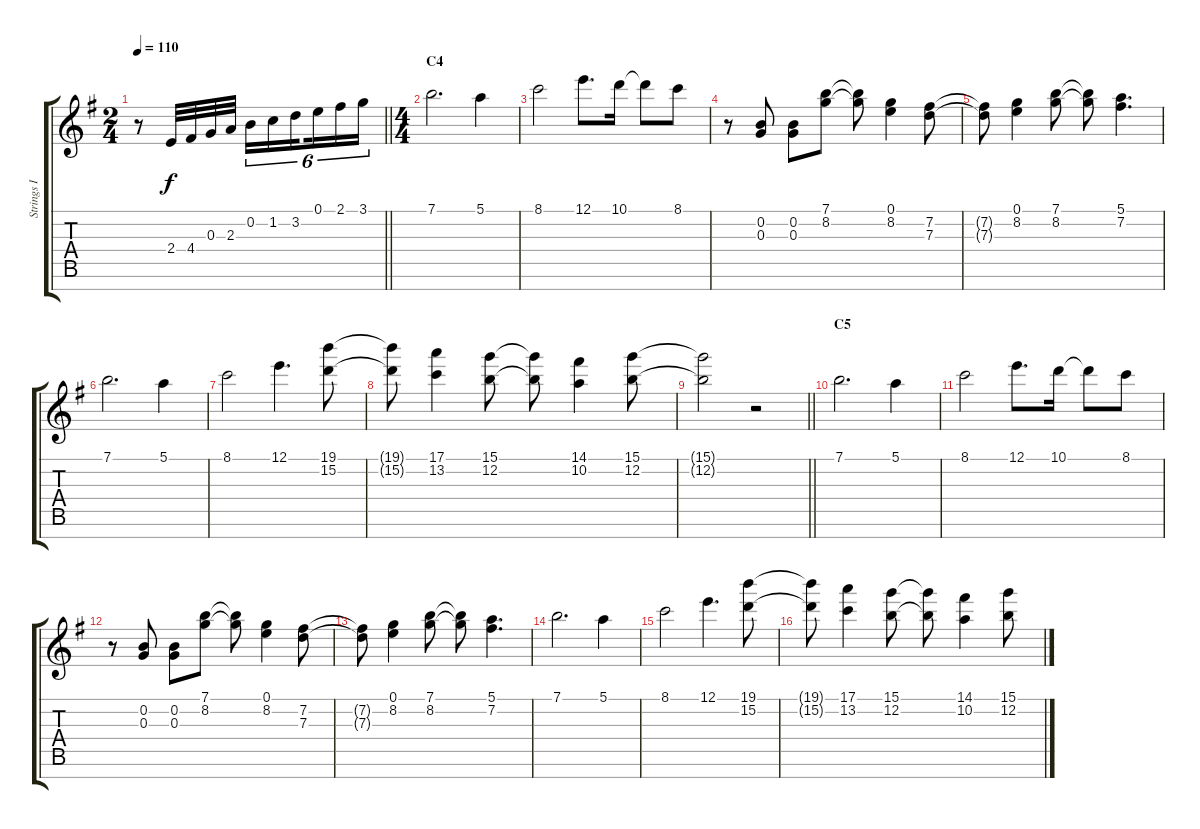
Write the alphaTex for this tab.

\track ("Strings I" "Strings I") {instrument stringensemble1}
\staff {score tabs}
\tuning (E5 B4 G4 D4 A3 E3 B2) {hide}
\ts (2 4)
\tempo 110
\clef g2
\barLineRight lightlight
\ks g
r.8{dy f} 2.4.32 4.4.32 0.3.32 2.3.32 0.2.16{tu (6 4)} 1.2.16{tu (6 4)} 3.2.16{tu (6 4) beam splitsecondary} 0.1.16{tu (6 4)} 2.1.16{tu (6 4)} 3.1.16{tu (6 4)} |
\ts (4 4)
\section ("" "C4")
7.1.2{d} 5.1.4 |
8.1.2 12.1.8{d} 10.1.16 10.1{t}.8 8.1.8 |
r.8 (0.2 0.3).8 (0.2 0.3).8 (7.1 8.2).8 (7.1{t} 8.2{t}).8 (0.1 8.2).4 (7.2 7.3).8 |
(7.2{t} 7.3{t}).8 (0.1 8.2).4 (7.1 8.2).8 (7.1{t} 8.2{t}).8 (5.1 7.2).4{d} |
7.1.2{d} 5.1.4 |
8.1.2 12.1.4{d} (19.1 15.2).8 |
(19.1{t} 15.2{t}).8 (17.1 13.2).4 (15.1 12.2).8 (15.1{t} 12.2{t}).8 (14.1 10.2).4 (15.1 12.2).8 |
\barLineRight lightlight
(15.1{t} 12.2{t}).2 r.2 |
\section ("" "C5")
7.1.2{d} 5.1.4 |
8.1.2 12.1.8{d} 10.1.16 10.1{t}.8 8.1.8 |
r.8 (0.2 0.3).8 (0.2 0.3).8 (7.1 8.2).8 (7.1{t} 8.2{t}).8 (0.1 8.2).4 (7.2 7.3).8 |
(7.2{t} 7.3{t}).8 (0.1 8.2).4 (7.1 8.2).8 (7.1{t} 8.2{t}).8 (5.1 7.2).4{d} |
7.1.2{d} 5.1.4 |
8.1.2 12.1.4{d} (19.1 15.2).8 |
(19.1{t} 15.2{t}).8 (17.1 13.2).4 (15.1 12.2).8 (15.1{t} 12.2{t}).8 (14.1 10.2).4 (15.1 12.2).8
